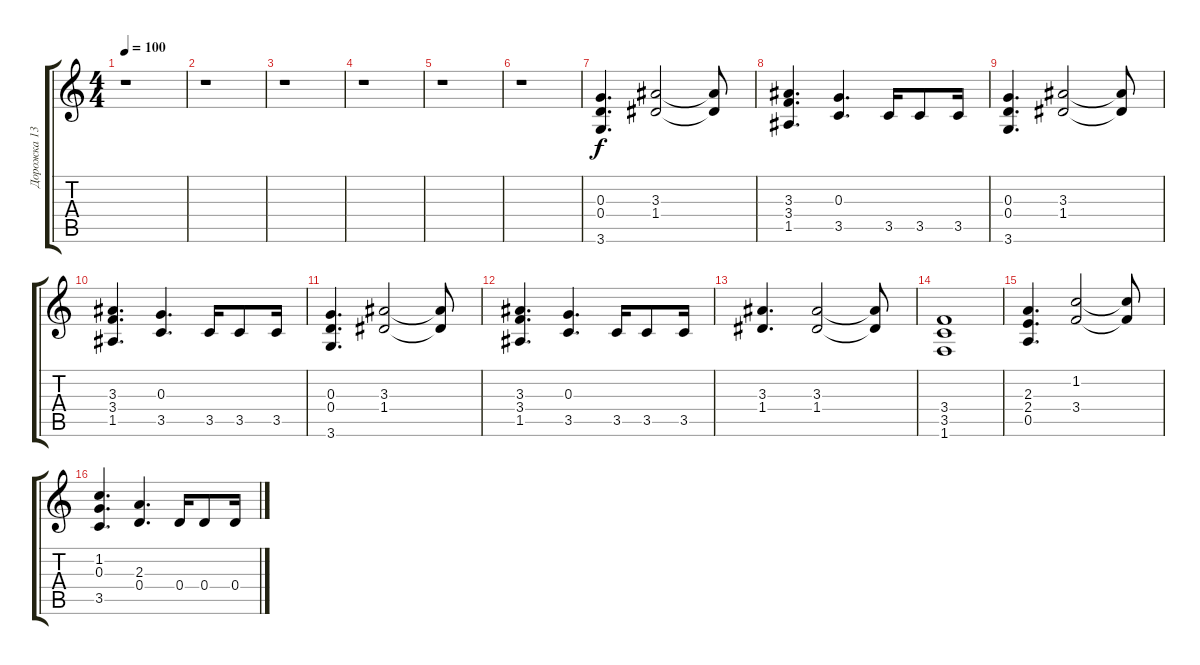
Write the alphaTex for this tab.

\track ("Дорожка 13" "Дорожка 13") {instrument distortionguitar}
\staff {score tabs}
\tuning (E4 B3 G3 D3 A2 E2) {hide}
\ts (4 4)
\tempo 100
\clef g2
\ks c
r.1{dy f} |
r.1 |
r.1 |
r.1 |
r.1 |
r.1 |
(0.3 0.4 3.6).4{d} (3.3 1.4).2 (3.3{t} 1.4{t}).8 |
(3.3 3.4 1.5).4{d} (0.3 3.5).4{d} 3.5.16 3.5.8 3.5.16 |
(0.3 0.4 3.6).4{d} (3.3 1.4).2 (3.3{t} 1.4{t}).8 |
(3.3 3.4 1.5).4{d} (0.3 3.5).4{d} 3.5.16 3.5.8 3.5.16 |
(0.3 0.4 3.6).4{d} (3.3 1.4).2 (3.3{t} 1.4{t}).8 |
(3.3 3.4 1.5).4{d} (0.3 3.5).4{d} 3.5.16 3.5.8 3.5.16 |
(3.3 1.4).4{d} (3.3 1.4).2 (3.3{t} 1.4{t}).8 |
(3.4 3.5 1.6).1 |
(2.3 2.4 0.5).4{d} (1.2 3.4).2 (1.2{t} 3.4{t}).8 |
(1.2 0.3 3.5).4{d} (2.3 0.4).4{d} 0.4.16 0.4.8 0.4.16
